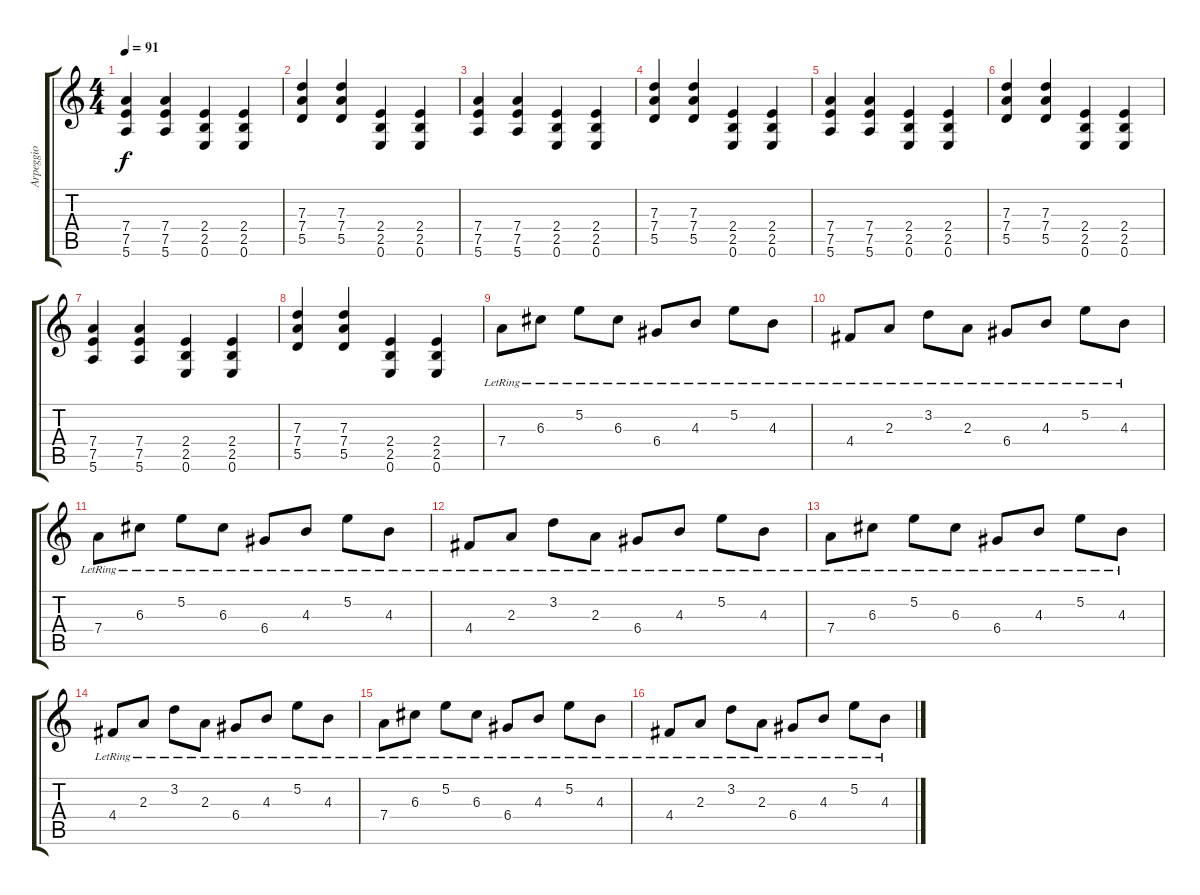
\track ("Arpeggio" "Arpeggio") {instrument acousticguitarsteel}
\staff {score tabs}
\tuning (E4 B3 G3 D3 A2 E2) {hide}
\ts (4 4)
\tempo 91
\clef g2
\ks c
(7.4 7.5 5.6).4{dy f volume 13 instrument distortionguitar} (7.4 7.5 5.6).4 (2.4 2.5 0.6).4 (2.4 2.5 0.6).4 |
(7.3 7.4 5.5).4 (7.3 7.4 5.5).4 (2.4 2.5 0.6).4 (2.4 2.5 0.6).4 |
(7.4 7.5 5.6).4 (7.4 7.5 5.6).4 (2.4 2.5 0.6).4 (2.4 2.5 0.6).4 |
(7.3 7.4 5.5).4 (7.3 7.4 5.5).4 (2.4 2.5 0.6).4 (2.4 2.5 0.6).4 |
(7.4 7.5 5.6).4 (7.4 7.5 5.6).4 (2.4 2.5 0.6).4 (2.4 2.5 0.6).4 |
(7.3 7.4 5.5).4 (7.3 7.4 5.5).4 (2.4 2.5 0.6).4 (2.4 2.5 0.6).4 |
(7.4 7.5 5.6).4 (7.4 7.5 5.6).4 (2.4 2.5 0.6).4 (2.4 2.5 0.6).4 |
(7.3 7.4 5.5).4 (7.3 7.4 5.5).4 (2.4 2.5 0.6).4 (2.4 2.5 0.6).4 |
7.4{lr}.8{volume 16 instrument acousticguitarsteel} 6.3{lr}.8 5.2{lr}.8 6.3{lr}.8 6.4{lr}.8 4.3{lr}.8 5.2{lr}.8 4.3{lr}.8 |
4.4{lr}.8 2.3{lr}.8 3.2{lr}.8 2.3{lr}.8 6.4{lr}.8 4.3{lr}.8 5.2{lr}.8 4.3{lr}.8 |
7.4{lr}.8 6.3{lr}.8 5.2{lr}.8 6.3{lr}.8 6.4{lr}.8 4.3{lr}.8 5.2{lr}.8 4.3{lr}.8 |
4.4{lr}.8 2.3{lr}.8 3.2{lr}.8 2.3{lr}.8 6.4{lr}.8 4.3{lr}.8 5.2{lr}.8 4.3{lr}.8 |
7.4{lr}.8 6.3{lr}.8 5.2{lr}.8 6.3{lr}.8 6.4{lr}.8 4.3{lr}.8 5.2{lr}.8 4.3{lr}.8 |
4.4{lr}.8 2.3{lr}.8 3.2{lr}.8 2.3{lr}.8 6.4{lr}.8 4.3{lr}.8 5.2{lr}.8 4.3{lr}.8 |
7.4{lr}.8 6.3{lr}.8 5.2{lr}.8 6.3{lr}.8 6.4{lr}.8 4.3{lr}.8 5.2{lr}.8 4.3{lr}.8 |
4.4{lr}.8 2.3{lr}.8 3.2{lr}.8 2.3{lr}.8 6.4{lr}.8 4.3{lr}.8 5.2{lr}.8 4.3{lr}.8
